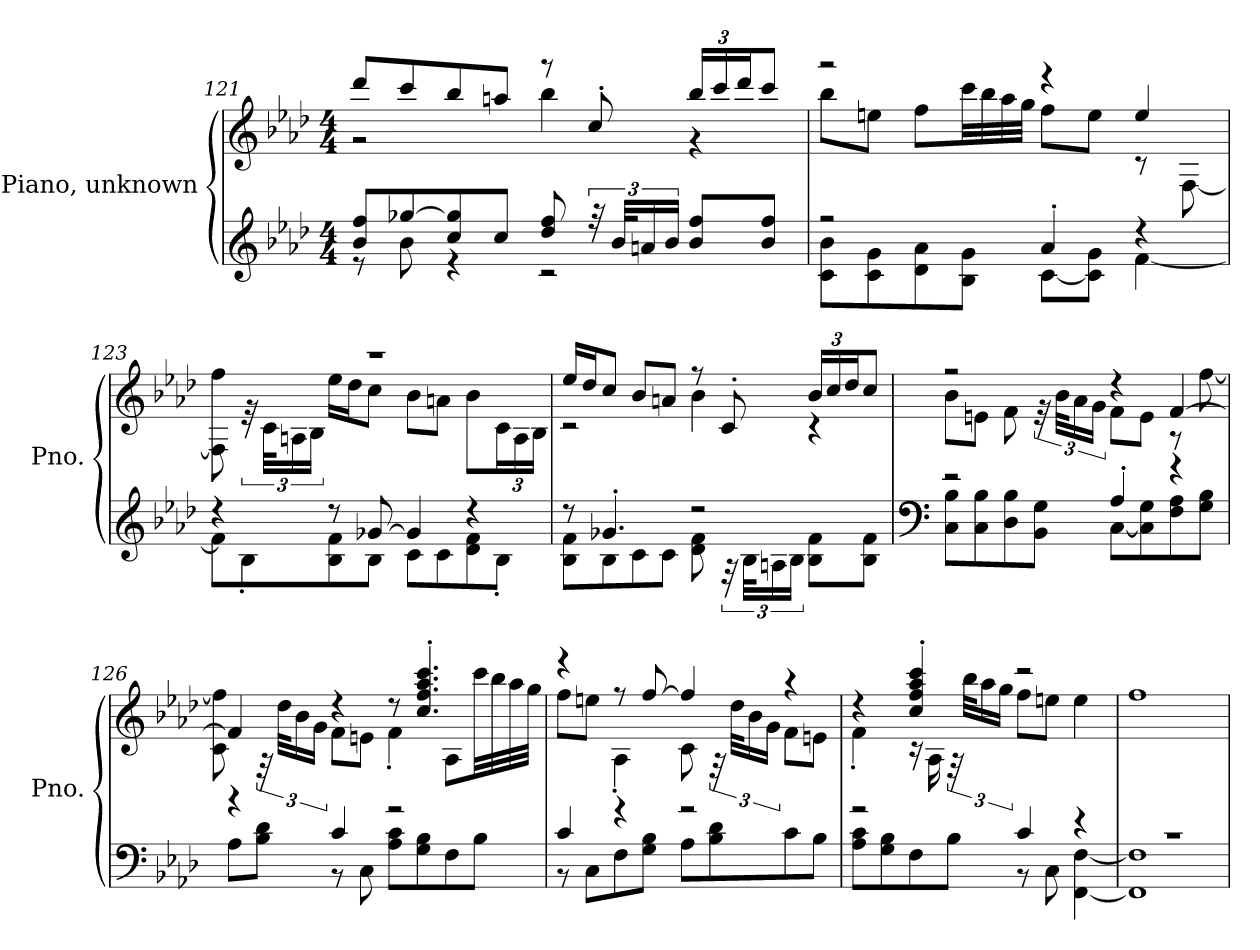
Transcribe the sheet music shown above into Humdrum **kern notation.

**kern	**kern
*part1	*part1
*staff2	*staff1
*I"Piano, unknown	*
*I'Pno.	*
*clefG2	*clefG2
*k[b-e-a-d-]	*k[b-e-a-d-]
*M4/4	*M4/4
=121	=121
*^	*^
8b-/ 8ff/L	8r	8ddd-/L	2r
[8gg-X/	8b-\	8ccc/	.
8cc/ 8gg-/]	4r	8bb-/	.
8cc/J	.	8aan/J	.
8dd-/ 8ff/	2r	8r	4bb-\
48r	.	8cc'/	.
48b-/KLL	.	.	.
24an/	.	.	.
24b-/JJ	.	.	.
*	*	*Xbrackettup	*
8b-/ 8ff/L	.	24bb-/LL	4r
.	.	24ccc/	.
.	.	24ddd-/J	.
8b-/ 8ff/J	.	8ccc/J	.
!!LO:LB:g=z	!!
=122	=122	=122	=122
2r	8c\ 8b-\L	2r	8bb-\L
.	8c\ 8g\	.	8een\J
.	8d-\ 8a-\	.	8ff\L
.	8B-\ 8g\J	.	32ccc\LL
.	.	.	32bb-\
.	.	.	32aa-\
.	.	.	32gg\JJJ
4a-'/	[8c\L	4r	8ff\L
.	8c\] 8g\J	.	8ee\J
4r	[4f\	4ee/	8r
.	.	.	[8F\
=123	=123	=123	=123
4r	8f\L]	1r	8F\] 8ff\
*	*	*	*brackettup
.	8B-'\	.	48r
.	.	.	48c\KLL
.	.	.	24An\
.	.	.	24B-\JJ
8r	8B-\ 8f\	.	16ee-\LL
.	.	.	16dd-\J
[8g-X/	8B-\J	.	8cc\J
4g-/]	8c\L	.	8b-\L
.	8c\	.	8an\J
4r	8d-\ 8f\	.	8b-\L
*	*	*	*Xbrackettup
.	8B-'\J	.	24c\L
.	.	.	24A\
.	.	.	24B-\JJ
!!LO:LB:g=z	!!
=124	=124	=124	=124
8r	8B-\ 8f\L	16ee-/LL	2r
.	.	16dd-/J	.
4.g-X'/	8B-\	8cc/J	.
.	8c\	8b-/L	.
.	8c\J	8an/J	.
2r	8d-\ 8f\	8r	4b-\
.	48r	8c'/	.
.	48B-\KLL	.	.
.	24An\	.	.
.	24B-\JJ	.	.
.	8B-\ 8f\L	24b-/LL	4r
.	.	24cc/	.
.	.	24dd-/J	.
.	8B-\ 8f\J	8cc/J	.
=125	=125	=125	=125
*clefF4	*	*	*
2r	8C\ 8B-\L	2r	8b-\L
.	8C\ 8B-\	.	8en\J
.	8D-\ 8B-\	.	8f\
*	*	*	*brackettup
.	8BB-\ 8G\J	.	48r
.	.	.	48b-\KLL
.	.	.	24a-\
.	.	.	24g\JJ
4A-'/	[8C\L	4r	8f\L
.	8C\] 8G\	.	8e\J
4r	8F\ 8A-\	[4f/	8r
.	8G\ 8B-\J	.	[8ff\
!!LO:PB:g=z	!!
=126	=126	=126	=126
4r	8A-\L	4f/]	8c\ 8ff\]
.	8B-\ 8d-\J	.	48r
.	.	.	48dd-\KLL
.	.	.	24b-\
.	.	.	24g\JJ
4c/	8r	4r	8f\L
.	8C\	.	8en\J
2r	8A-\ 8c\L	8r	4f'\
.	8G\ 8B-\	4.cc/' 4.ff/' 4.aa-/' 4.ccc/'	.
.	8F\	.	8A-\L
.	8B-\J	.	32ccc\LL
.	.	.	32bb-\
.	.	.	32aa-\
.	.	.	32gg\JJJ
=127	=127	=127	=127
4c/	8r	4r	8ff\L
.	8C\L	.	8een\J
4r	8F\	8r	4A-'\
.	8G\ 8B-\J	[8ff/	.
2r	8A-\L	4ff/]	8c\
.	8B-\ 8d-\	.	48r
.	.	.	48dd-\KLL
.	.	.	24b-\
.	.	.	24g\JJ
.	8c\	4r	8f\L
.	8B-\J	.	8en\J
=128	=128	=128	=128
2r	8A-\ 8c\L	4r	4f'\
.	8G\ 8B-\	.	.
.	8F\	4cc/' 4ff/' 4aa-/' 4ccc/'	16r
.	.	.	16A-\
.	8B-\J	.	48r
.	.	.	48bb-\KLL
.	.	.	24aa-\
.	.	.	24gg\JJ
4c/	8r	2r	8ff\L
.	8C\	.	8een\J
4r	[4FF\ [4F\	.	4ee\
*	*	*v	*v
!!LO:LB:g=z
=129	=129	=129
1r	1FF] 1F]	1ff
*v	*v	*
=	=
*-	*-
